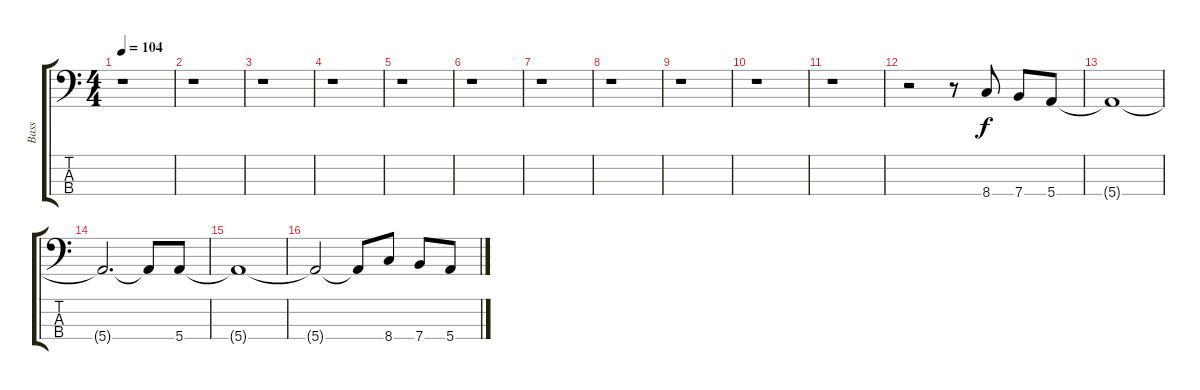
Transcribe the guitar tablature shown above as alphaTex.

\track ("Bass" "Bass") {instrument electricbasspick}
\staff {score tabs}
\tuning (G2 D2 A1 E1) {hide}
\ts (4 4)
\tempo 104
\tempo 96
\tempo 104
\clef f4
\ks c
r.1{dy f instrument electricbasspick} |
r.1 |
r.1 |
r.1 |
r.1 |
r.1 |
r.1 |
r.1 |
r.1 |
r.1 |
r.1 |
r.2 r.8 8.4.8 7.4.8 5.4.8 |
5.4{t}.1 |
5.4{t}.2{d} 5.4{t}.8 5.4.8 |
5.4{t}.1 |
5.4{t}.2 5.4{t}.8 8.4.8 7.4.8 5.4.8
